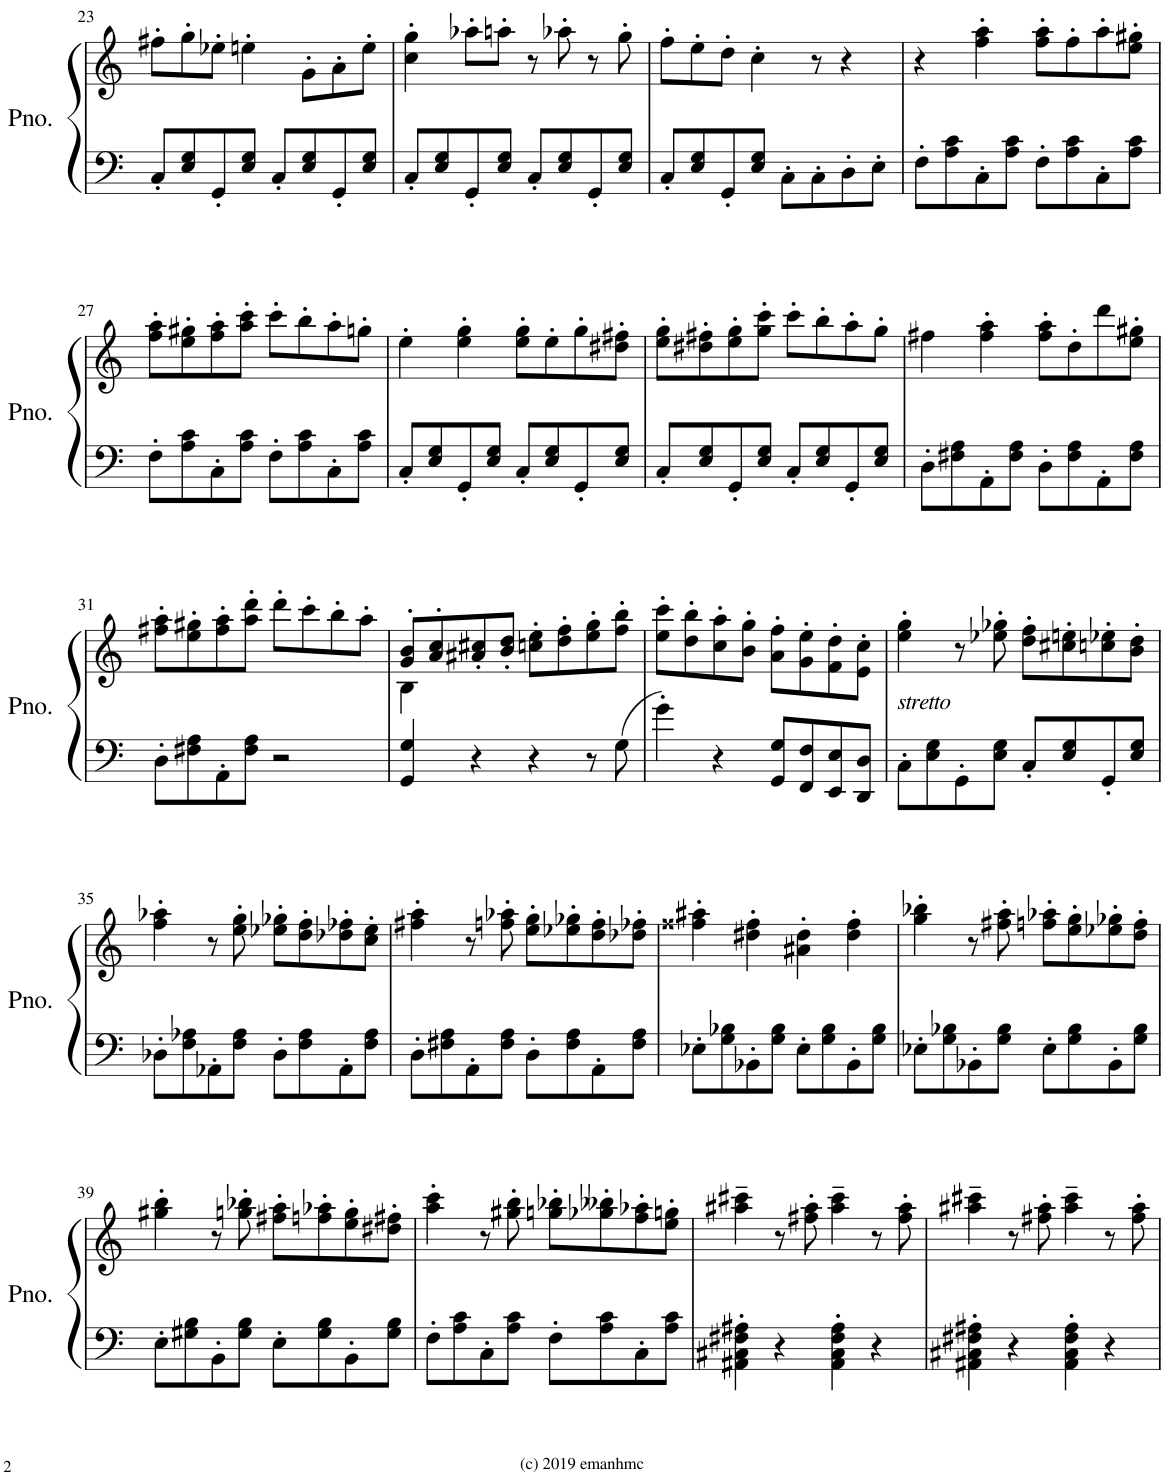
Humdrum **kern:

**kern	**kern
*part1	*part1
*staff2	*staff1
*I"Piano	*
*I'Pno.	*
!!LO:PB:g=z
*clefG2	*clefG2
*k[]	*k[]
*M4/4	*M4/4
*met(c)	*met(c)
=23	=23
8C'/L	8ff#X'\L
8E/ 8G/	8gg'\
8GG'/	8ee-X'\J
8E/ 8G/J	4een'\
8C'/L	.
8E/ 8G/	8g'\L
8GG'/	8a'\
8E/ 8G/J	8ee'\J
=24	=24
8C'/L	4cc\' 4gg\'
8E/ 8G/	.
8GG'/	8aa-X'\L
8E/ 8G/J	8aan'\J
8C'/L	8r
8E/ 8G/	8aa-X'\
8GG'/	8r
8E/ 8G/J	8gg'\
=25	=25
8C'/L	8ff'\L
8E/ 8G/	8ee'\
8GG'/	8dd'\J
8E/ 8G/J	4cc'\
8C'\L	.
8C'\	8r
8D'\	4r
8E'\J	.
=26	=26
8F'\L	4r
8A\ 8c\	.
8C'\	4ff\' 4aa\'
8A\ 8c\J	.
8F'\L	8ff\' 8aa\'L
8A\ 8c\	8ff'\
8C'\	8aa'\
8A\ 8c\J	8ee\' 8gg#X\'J
!!LO:LB:g=z
=27	=27
8F'\L	8ff\' 8aa\'L
8A\ 8c\	8ee\' 8gg#X\'
8C'\	8ff\' 8aa\'
8A\ 8c\J	8aa\' 8ccc\'J
8F'\L	8ccc'\L
8A\ 8c\	8bb'\
8C'\	8aa'\
8A\ 8c\J	8ggn'\J
=28	=28
8C'/L	4ee'\
8E/ 8G/	.
8GG'/	4ee\' 4gg\'
8E/ 8G/J	.
8C'/L	8ee\' 8gg\'L
8E/ 8G/	8ee'\
8GG'/	8gg'\
8E/ 8G/J	8dd#X\' 8ff#X\'J
=29	=29
8C'/L	8ee\' 8gg\'L
8E/ 8G/	8dd#X\' 8ff#X\'
8GG'/	8ee\' 8gg\'
8E/ 8G/J	8gg\' 8ccc\'J
8C'/L	8ccc'\L
8E/ 8G/	8bb'\
8GG'/	8aa'\
8E/ 8G/J	8gg'\J
=30	=30
8D'\L	4ff#X\
8F#X\ 8A\	.
8AA'\	4ff#\' 4aa\'
8F#\ 8A\J	.
8D'\L	8ff#\' 8aa\'L
8F#\ 8A\	8dd'\
8AA'\	8ddd\
8F#\ 8A\J	8ee\' 8gg#X\'J
!!LO:LB:g=z
=31	=31
8D'\L	8ff#X\' 8aa\'L
8F#X\ 8A\	8ee\' 8gg#X\'
8AA'\	8ff#\' 8aa\'
8F#\ 8A\J	8aa\' 8ddd\'J
2r	8ddd'\L
.	8ccc'\
.	8bb'\
.	8aa'\J
=32	=32
*	*^
4GG/ 4G/	8g/' 8b/'L	4B\
.	8a/' 8cc/'	.
4r	8a#X/' 8cc#X/'	2.ryy
.	8b/' 8dd/'J	.
4r	8ccn\' 8ee\'L	.
.	8dd\' 8ff\'	.
8r	8ee\' 8gg\'	.
8G\	8ff\' 8bb\'J	.
*	*v	*v
=33	=33
4g'\	8ee\' 8ccc\'L
.	8dd\' 8bb\'
4r	8cc\' 8aa\'
.	8b\' 8gg\'J
8GG/ 8G/L	8a\' 8ff\'L
8FF/ 8F/	8g\' 8ee\'
8EE/ 8E/	8f\' 8dd\'
8DD/ 8D/J	8e\' 8cc\'J
=34	=34
!	!LO:TX:b:i:t=stretto
8C'\L	4ee\' 4gg\'
8E\ 8G\	.
8GG'\	8r
8E\ 8G\J	8ee-X\' 8gg-X\'
8C'/L	8dd\' 8ff\'L
8E/ 8G/	8cc#X\' 8een\'
8GG'/	8ccn\' 8ee-X\'
8E/ 8G/J	8b\' 8dd\'J
!!LO:LB:g=z
=35	=35
8D-X'\L	4ff\' 4aa-X\'
8F\ 8A-X\	.
8AA-X'\	8r
8F\ 8A-\J	8ee\' 8gg\'
8D-'\L	8ee-X\' 8gg-X\'L
8F\ 8A-\	8dd\' 8ff\'
8AA-'\	8dd-X\' 8ff-X\'
8F\ 8A-\J	8cc\' 8ee-\'J
=36	=36
8D'\L	4ff#X\' 4aa\'
8F#X\ 8A\	.
8AA'\	8r
8F#\ 8A\J	8ffn\' 8aa-X\'
8D'\L	8ee\' 8gg\'L
8F#\ 8A\	8ee-X\' 8gg-X\'
8AA'\	8dd\' 8ff\'
8F#\ 8A\J	8dd-X\' 8ff-X\'J
=37	=37
8E-X'\L	4ff##X\' 4aa#X\'
8G\ 8B-X\	.
8BB-X'\	4dd#X\' 4ff##\'
8G\ 8B-\J	.
8E-'\L	4a#X\' 4dd#\'
8G\ 8B-\	.
8BB-'\	4dd#\' 4ff##\'
8G\ 8B-\J	.
=38	=38
8E-X'\L	4gg\' 4bb-X\'
8G\ 8B-X\	.
8BB-X'\	8r
8G\ 8B-\J	8ff#X\' 8aa\'
8E-'\L	8ffn\' 8aa-X\'L
8G\ 8B-\	8ee\' 8gg\'
8BB-'\	8ee-X\' 8gg-X\'
8G\ 8B-\J	8dd\' 8ff\'J
!!LO:LB:g=z
=39	=39
8E'\L	4gg#X\' 4bb\'
8G#X\ 8B\	.
8BB'\	8r
8G#\ 8B\J	8ggn\' 8bb-X\'
8E'\L	8ff#X\' 8aa\'L
8G#\ 8B\	8ffn\' 8aa-X\'
8BB'\	8ee\' 8gg\'
8G#\ 8B\J	8dd#X\' 8ff#X\'J
=40	=40
8F'\L	4aa\' 4ccc\'
8A\ 8c\	.
8C'\	8r
8A\ 8c\J	8gg#X\' 8bb\'
8F'\L	8ggn\' 8bb-X\'L
8A\ 8c\	8gg-X\' 8bb--X\'
8C'\	8ff\' 8aa-X\'
8A\ 8c\J	8ee\' 8ggn\'J
=41	=41
4AA#X\' 4C#X\' 4F#X\' 4A#X\'	4aa#X\~ 4ccc#X\~
4r	8r
.	8ff#X\' 8aa#\'
4AA#\' 4C#\' 4F#\' 4A#\'	4aa#\~ 4ccc#\~
4r	8r
.	8ff#\' 8aa#\'
=42	=42
4AA#X\' 4C#X\' 4F#X\' 4A#X\'	4aa#X\~ 4ccc#X\~
4r	8r
.	8ff#X\' 8aa#\'
4AA#\' 4C#\' 4F#\' 4A#\'	4aa#\~ 4ccc#\~
4r	8r
.	8ff#\' 8aa#\'
=	=
*-	*-
